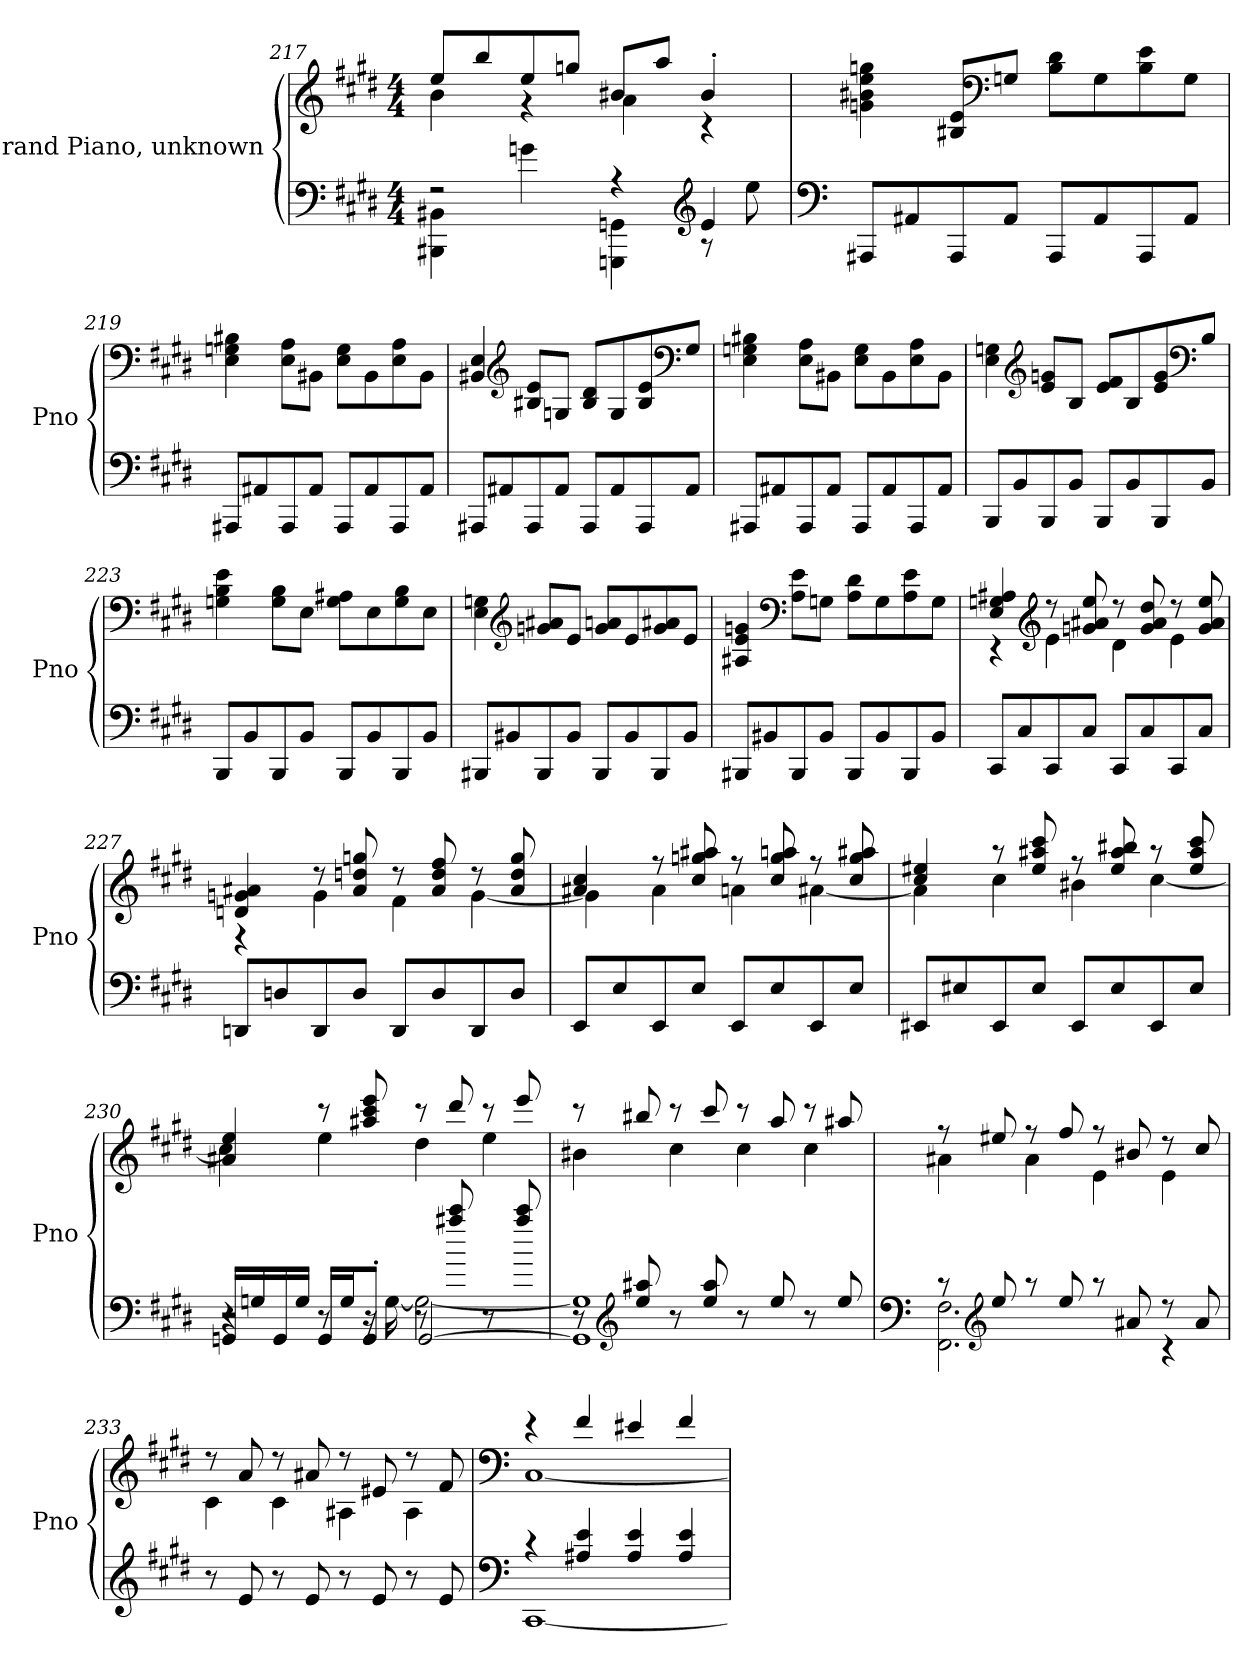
**kern	**kern
*part1	*part1
*staff2	*staff1
*I"Grand Piano, unknown	*
*I'Pno	*
*clefF4	*clefG2
*k[f#c#g#d#]	*k[f#c#g#d#]
*M4/4	*M4/4
=217	=217
*^	*^
2r	4BBB#X\ 4BB#X\	8ee/L	4b\
.	.	8bb/	.
.	4gn\	8ee/	4r
.	.	8ggn/J	.
4r	4GGGn\ 4GGn\	8b#X/L	4a\
.	.	8aa/J	.
*clefG2	*	*	*
4e/	8r	4b#'/	4r
.	8ee\	.	.
*v	*v	*	*
*	*v	*v
!!LO:LB:g=z
=218	=218
*clefF4	*
8AAA#X/L	4gn\ 4b#X\ 4ee\ 4ggn\
8AA#X/	.
8AAA#/	8B#X/ 8e/L
*	*clefF4
8AA#/J	8Gn/J
8AAA#/L	8B#\ 8d#\L
8AA#/	8G\
8AAA#/	8B#\ 8e\
8AA#/J	8G\J
=219	=219
8AAA#X/L	4E\ 4Gn\ 4B#X\
8AA#X/	.
8AAA#/	8E\ 8A\L
8AA#/J	8BB#X\J
8AAA#/L	8E\ 8G\L
8AA#/	8BB#\
8AAA#/	8E\ 8A\
8AA#/J	8BB#\J
=220	=220
8AAA#X/L	4BB#X/ 4E/
8AA#X/	.
*	*clefG2
8AAA#/	8B#X/ 8e/L
8AA#/J	8Gn/J
8AAA#/L	8B#/ 8d#/L
8AA#/	8G/
8AAA#/	8B#/ 8e/
*	*clefF4
8AA#/J	8G/J
!!LO:LB:g=z
=221	=221
8AAA#X/L	4E\ 4Gn\ 4B#X\
8AA#X/	.
8AAA#/	8E\ 8A\L
8AA#/J	8BB#X\J
8AAA#/L	8E\ 8G\L
8AA#/	8BB#\
8AAA#/	8E\ 8A\
8AA#/J	8BB#\J
=222	=222
8BBB/L	4E\ 4Gn\
8BB/	.
*	*clefG2
8BBB/	8e/ 8gn/L
8BB/J	8B/J
8BBB/L	8e/ 8f#/L
8BB/	8B/
8BBB/	8e/ 8g/
*	*clefF4
8BB/J	8B/J
=223	=223
8BBB/L	4Gn\ 4B\ 4e\
8BB/	.
8BBB/	8G\ 8B\L
8BB/J	8E\J
8BBB/L	8G\ 8A#X\L
8BB/	8E\
8BBB/	8G\ 8B\
8BB/J	8E\J
!!LO:LB:g=z
=224	=224
8BBB#X/L	4E\ 4Gn\
8BB#X/	.
*	*clefG2
8BBB#/	8gn/ 8a#X/L
8BB#/J	8e/J
8BBB#/L	8g/ 8an/L
8BB#/	8e/
8BBB#/	8g/ 8a#X/
8BB#/J	8e/J
=225	=225
8BBB#X/L	4A#X/ 4e/ 4gn/
8BB#X/	.
*	*clefF4
8BBB#/	8A#\ 8e\L
8BB#/J	8Gn\J
8BBB#/L	8A#\ 8d#\L
8BB#/	8G\
8BBB#/	8A#\ 8e\
8BB#/J	8G\J
=226	=226
*	*^
8CC#/L	4E/ 4Gn/ 4A#X/	4r
8C#/	.	.
*	*clefG2	*
8CC#/	8r	4e\
8C#/J	8gn/ 8a#X/ 8ee/	.
8CC#/L	8r	4d#\
8C#/	8g/ 8a#/ 8dd#/	.
8CC#/	8r	4e\
8C#/J	8g/ 8a#/ 8ee/	.
!!LO:LB:g=z	!!
=227	=227	=227
8DDn/L	4dn/ 4gn/ 4a#X/	4r
8Dn/	.	.
8DD/	8r	4g\
8D/J	8a#/ 8ddn/ 8ggn/	.
8DD/L	8r	4f#\
8D/	8a#/ 8dd/ 8ff#/	.
8DD/	8r	[4g\
8D/J	8a#/ 8dd/ 8gg/	.
=228	=228	=228
8EE/L	4a#X/ 4cc#/	4g\]
8E/	.	.
8EE/	8r	4a#\
8E/J	8cc#/ 8ggn/ 8aa#X/	.
8EE/L	8r	4an\
8E/	8cc#/ 8gg/ 8aan/	.
8EE/	8r	[4a#X\
8E/J	8cc#/ 8gg/ 8aa#X/	.
=229	=229	=229
8EE#X/L	4cc#/ 4ee#X/	4a#\]
8E#X/	.	.
8EE#/	8r	4cc#\
8E#/J	8ee#/ 8aa#X/ 8ccc#/	.
8EE#/L	8r	4b#X\
8E#/	8ee#/ 8aa#/ 8bb#X/	.
8EE#/	8r	[4cc#\
8E#/J	8ee#/ 8aa#/ 8ccc#/	.
!!LO:PB:g=z	!!
=230	=230	=230
*^	*	*
*	*^	*	*
16GGn/LL	4r	2r	4a#X/ 4ee/	4cc#\]
16Gn/	.	.	.	.
16GG/	.	.	.	.
16G/JJ	.	.	.	.
16GG/LL	8r	.	8r	4ee\
16G/J	.	.	.	.
8GG'/J	16r	.	8aa#X/ 8ccc#/ 8eee/	.
.	[16G\	.	.	.
8r	2G\_	[2GG/	8r	4dd#\
8aa#X/ 8ccc#/	.	.	8ddd#/	.
8r	.	.	8r	4ee\
8aa#/ 8ccc#/	.	.	8eee/	.
=231	=231	=231	=231	=231
8r	1G]	1GG]	8r	4b#X\
*clefG2	*	*	*	*
8ee/ 8aa#X/	.	.	8bb#X/	.
8r	.	.	8r	4cc#\
8ee/ 8aa#/	.	.	8ccc#/	.
8r	.	.	8r	4cc#\
8ee/	.	.	8aa/	.
8r	.	.	8r	4cc#\
8ee/	.	.	8aa#X/	.
*v	*v	*v	*	*
!!LO:LB:g=z	!!
=232	=232	=232
*clefF4	*	*
*^	*	*
8r	2.FF#\ 2.F#\	8r	4a#X\
*clefG2	*	*	*
8ee/	.	8ee#X/	.
8r	.	8r	4a#\
8ee/	.	8ff#/	.
8r	.	8r	4e\
8a#X/	.	8b#X/	.
8r	4r	8r	4e\
8a#/	.	8cc#/	.
*v	*v	*	*
=233	=233	=233
8r	8r	4c#\
8e/	8a/	.
8r	8r	4c#\
8e/	8a#X/	.
8r	8r	4A#X\
8e/	8e#X/	.
8r	8r	4A#\
8e/	8f#/	.
=234	=234	=234
*clefF4	*clefF4	*
*^	*	*
4r	[1CC#	4r	[1C#
4A#X/ 4e/	.	4f#/	.
4A#/ 4e/	.	4e#X/	.
4A#/ 4e/	.	4f#/	.
*v	*v	*	*
*	*v	*v
=	=
*-	*-
